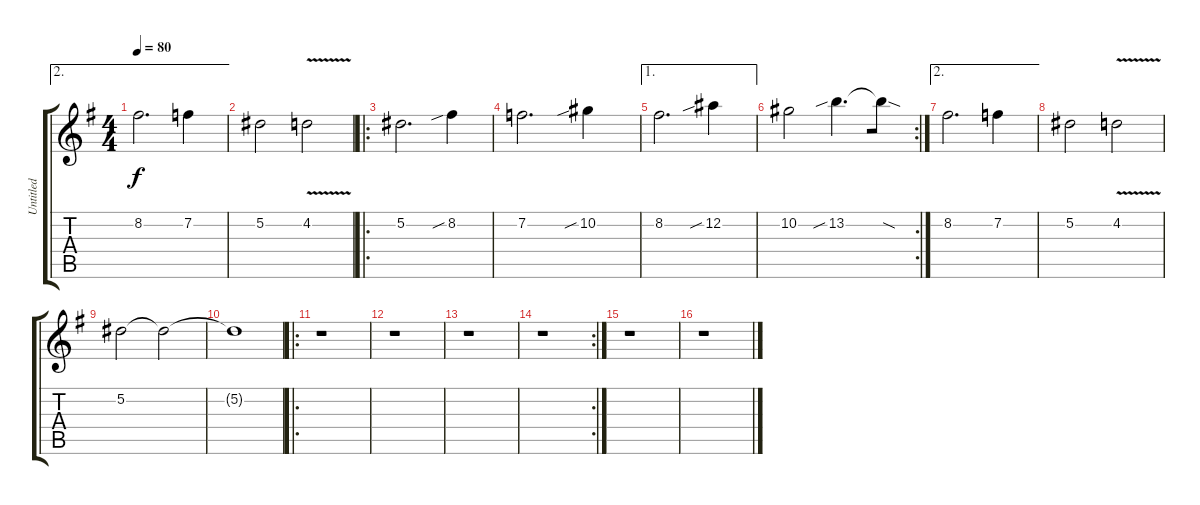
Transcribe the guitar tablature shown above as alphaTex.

\track ("Untitled" "Untitled") {instrument distortionguitar}
\staff {score tabs}
\tuning (Eb4 Bb3 Gb3 Db3 Ab2 Eb2) {hide}
\ae 2
\ts (4 4)
\tempo 80
\clef g2
\ks g
8.2.2{d dy f} 7.2.4 |
5.2.2 4.2{v}.2 |
\ro
5.2.2{d} 8.2{sib}.4 |
7.2.2{d beam merge} 10.2{sib}.4 |
\ae 1
8.2.2{d beam merge} 12.2{sib}.4 |
\rc 2
10.2.2{beam merge} 13.2{sib}.4{d beam merge} 13.2{sod t}.8 |
\ae 2
8.2.2{d beam merge} 7.2.4 |
5.2.2{beam merge} 4.2{v}.2 |
5.2.2{beam merge} 5.2{t}.2 |
5.2{t}.1 |
\ro
r.1 |
r.1 |
r.1 |
\rc 2
r.1 |
r.1 |
r.1
